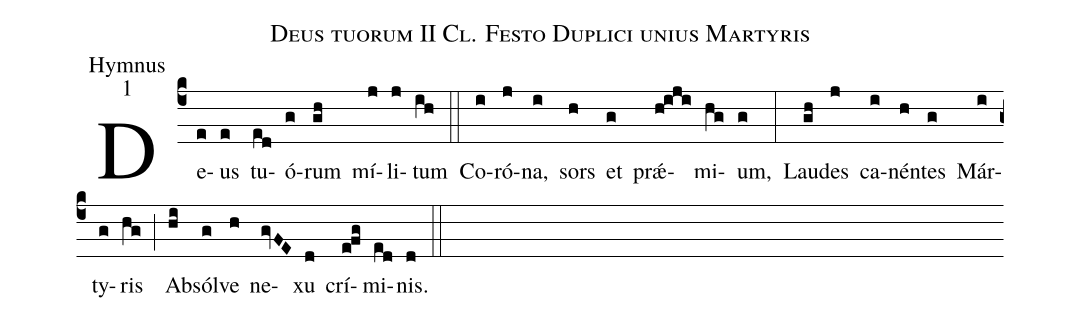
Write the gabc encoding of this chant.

name:Deus tuorum II Cl.  Festo Duplici unius Martyris;
office-part:Hymnus;
mode:1;
%%
(c4) De(e)us(e) tu(ed)ó(g)rum(gh) mí(j)li(j)tum(ih) (::)
Co(i)ró(j)na,(i) sors(h) et(g) pr{<sp>'ae</sp>}(h!iji)mi(hg)um,(g) (:)
Lau(gh)des(j) ca(i)nén(h)tes(g) Már(i)ty(g)ris(hg) (;) Ab(hi)sól(g)ve(h) ne(gvFE)xu(d) crí(e!fg)mi(ed)nis.(d) (::)
